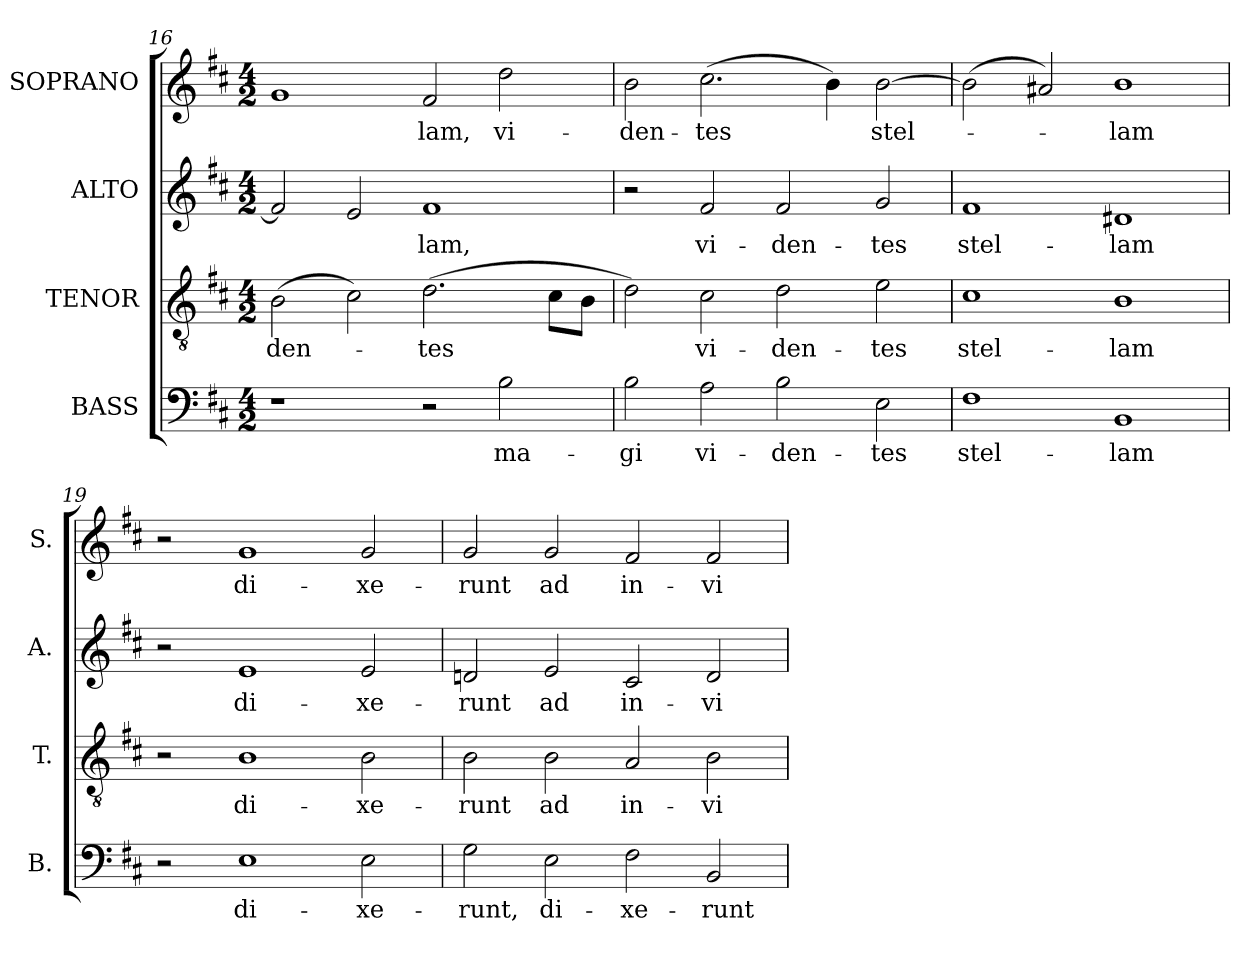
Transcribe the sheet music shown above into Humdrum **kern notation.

**kern	**text	**kern	**text	**kern	**text	**kern	**text
*part4	*part4	*part3	*part3	*part2	*part2	*part1	*part1
*staff4	*staff4	*staff3	*staff3	*staff2	*staff2	*staff1	*staff1
*I"BASS	*	*I"TENOR	*	*I"ALTO	*	*I"SOPRANO	*
*I'B.	*	*I'T.	*	*I'A.	*	*I'S.	*
*clefF4	*	*clefGv2	*	*clefG2	*	*clefG2	*
*	*	*ITrd7c12	*	*	*	*	*
*k[f#c#]	*	*k[f#c#]	*	*k[f#c#]	*	*k[f#c#]	*
*D:	*	*D:	*	*D:	*	*D:	*
*M4/2	*	*M4/2	*	*M4/2	*	*M4/2	*
=16	=16	=16	=16	=16	=16	=16	=16
!	!	!	!LO:LY:b:color=#000000	!	!	!	!
1r	.	(2BBi\	-den-	2f#i/]	.	1gi	.
.	.	2C#i\)	.	2ei/	.	.	.
!	!	!	!LO:LY:b:color=#000000	!	!	!	!
!	!	!	!	!	!LO:LY:b:color=#000000	!	!
!	!	!	!	!	!	!	!LO:LY:b:color=#000000
2r	.	(2.Di\	-tes	1f#i	-lam,	2f#i/	-lam,
!	!LO:LY:b:color=#000000	!	!	!	!	!	!
!	!	!	!	!	!	!	!LO:LY:b:color=#000000
2Bi\	ma-	.	.	.	.	2ddi\	vi-
.	.	8C#i\L	.	.	.	.	.
.	.	8BBi\J	.	.	.	.	.
=17	=17	=17	=17	=17	=17	=17	=17
!	!LO:LY:b:color=#000000	!	!	!	!	!	!
!	!	!	!	!	!	!	!LO:LY:b:color=#000000
2Bi\	-gi	2Di\)	.	2r	.	2bi\	-den-
!	!LO:LY:b:color=#000000	!	!	!	!	!	!
!	!	!	!LO:LY:b:color=#000000	!	!	!	!
!	!	!	!	!	!LO:LY:b:color=#000000	!	!
!	!	!	!	!	!	!	!LO:LY:b:color=#000000
2Ai\	vi-	2C#i\	vi-	2f#i/	vi-	(2.cc#i\	-tes
!	!LO:LY:b:color=#000000	!	!	!	!	!	!
!	!	!	!LO:LY:b:color=#000000	!	!	!	!
!	!	!	!	!	!LO:LY:b:color=#000000	!	!
2Bi\	-den-	2Di\	-den-	2f#i/	-den-	.	.
.	.	.	.	.	.	4bi\)	.
!	!LO:LY:b:color=#000000	!	!	!	!	!	!
!	!	!	!LO:LY:b:color=#000000	!	!	!	!
!	!	!	!	!	!LO:LY:b:color=#000000	!	!
!	!	!	!	!	!	!	!LO:LY:b:color=#000000
2Ei\	-tes	2Ei\	-tes	2gi/	-tes	[2bi\	stel-
=18	=18	=18	=18	=18	=18	=18	=18
!	!LO:LY:b:color=#000000	!	!	!	!	!	!
!	!	!	!LO:LY:b:color=#000000	!	!	!	!
!	!	!	!	!	!LO:LY:b:color=#000000	!	!
1F#i	stel-	1C#i	stel-	1f#i	stel-	(2bi\]	.
.	.	.	.	.	.	2a#Xi/)	.
!	!LO:LY:b:color=#000000	!	!	!	!	!	!
!	!	!	!LO:LY:b:color=#000000	!	!	!	!
!	!	!	!	!	!LO:LY:b:color=#000000	!	!
!	!	!	!	!	!	!	!LO:LY:b:color=#000000
1BBi	-lam	1BBi	-lam	1d#Xi	-lam	1bi	-lam
!!LO:PB:g=z
=19	=19	=19	=19	=19	=19	=19	=19
2r	.	2r	.	2r	.	2r	.
!	!LO:LY:b:color=#000000	!	!	!	!	!	!
!	!	!	!LO:LY:b:color=#000000	!	!	!	!
!	!	!	!	!	!LO:LY:b:color=#000000	!	!
!	!	!	!	!	!	!	!LO:LY:b:color=#000000
1Ei	di-	1BBi	di-	1ei	di-	1gi	di-
!	!LO:LY:b:color=#000000	!	!	!	!	!	!
!	!	!	!LO:LY:b:color=#000000	!	!	!	!
!	!	!	!	!	!LO:LY:b:color=#000000	!	!
!	!	!	!	!	!	!	!LO:LY:b:color=#000000
2Ei\	-xe-	2BBi\	-xe-	2ei/	-xe-	2gi/	-xe-
=20	=20	=20	=20	=20	=20	=20	=20
!	!LO:LY:b:color=#000000	!	!	!	!	!	!
!	!	!	!LO:LY:b:color=#000000	!	!	!	!
!	!	!	!	!	!LO:LY:b:color=#000000	!	!
!	!	!	!	!	!	!	!LO:LY:b:color=#000000
2Gi\	-runt,	2BBi\	-runt	2dni/	-runt	2gi/	-runt
!	!LO:LY:b:color=#000000	!	!	!	!	!	!
!	!	!	!LO:LY:b:color=#000000	!	!	!	!
!	!	!	!	!	!LO:LY:b:color=#000000	!	!
!	!	!	!	!	!	!	!LO:LY:b:color=#000000
2Ei\	di-	2BBi\	ad	2ei/	ad	2gi/	ad
!	!LO:LY:b:color=#000000	!	!	!	!	!	!
!	!	!	!LO:LY:b:color=#000000	!	!	!	!
!	!	!	!	!	!LO:LY:b:color=#000000	!	!
!	!	!	!	!	!	!	!LO:LY:b:color=#000000
2F#i\	-xe-	2AAi/	in-	2c#i/	in-	2f#i/	in-
!	!LO:LY:b:color=#000000	!	!	!	!	!	!
!	!	!	!LO:LY:b:color=#000000	!	!	!	!
!	!	!	!	!	!LO:LY:b:color=#000000	!	!
!	!	!	!	!	!	!	!LO:LY:b:color=#000000
2BBi/	-runt	2BBi\	-vi-	2di/	-vi-	2f#i/	-vi-
=	=	=	=	=	=	=	=
*-	*-	*-	*-	*-	*-	*-	*-
